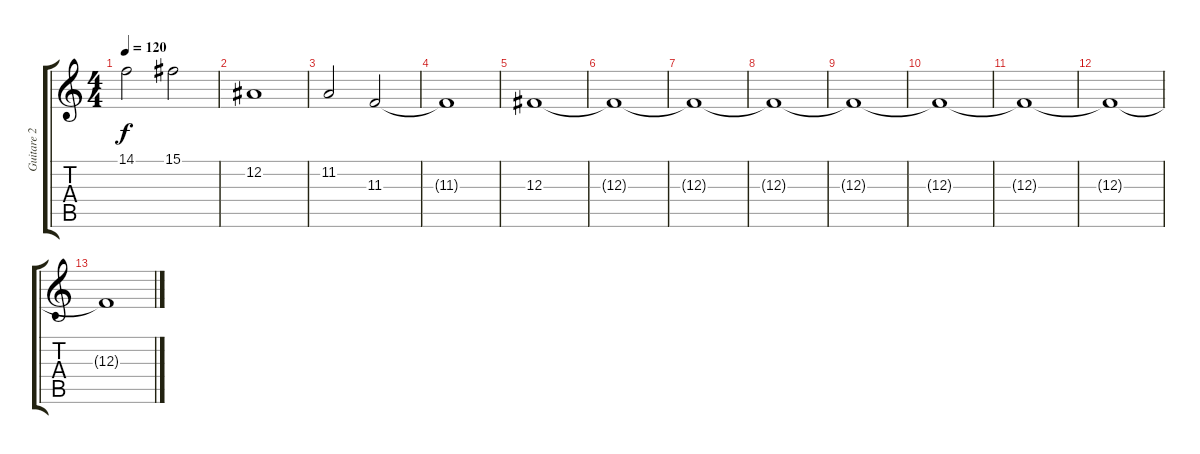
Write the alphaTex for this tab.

\track ("Guitare 2 (Orchestre 1)" "Guitare 2 ") {instrument stringensemble1}
\staff {score tabs}
\tuning (Eb4 Bb3 Gb3 Db3 Ab2 Eb2) {hide}
\ts (4 4)
\tempo 120
\clef g2
\ks c
14.1.2{dy f} 15.1.2 |
12.2.1 |
11.2.2 11.3.2 |
11.3{t}.1 |
12.3.1 |
12.3{t}.1{volume 13} |
12.3{t}.1{volume 11} |
12.3{t}.1{volume 9} |
12.3{t}.1{volume 7} |
12.3{t}.1{volume 5} |
12.3{t}.1{volume 3} |
12.3{t}.1{volume 1} |
12.3{t}.1{volume 0}
